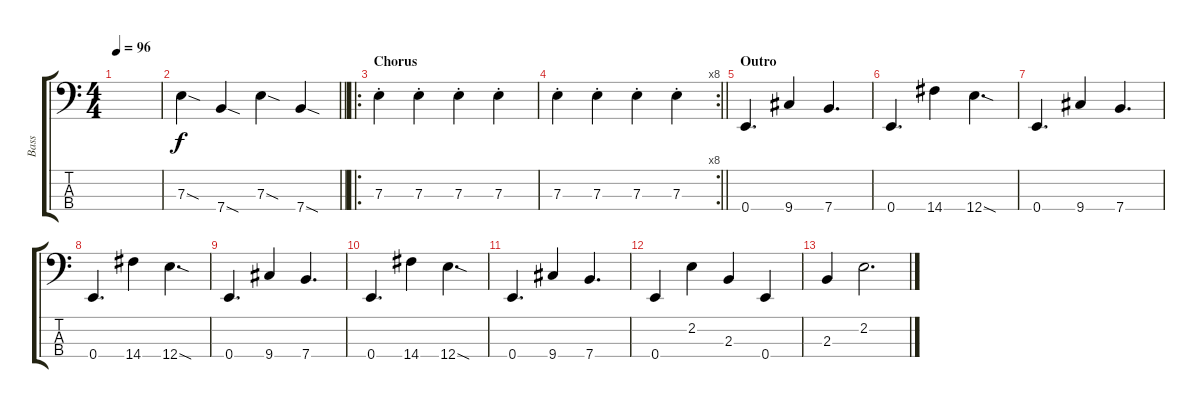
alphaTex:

\track ("Bass" "Bass") {instrument electricbassfinger}
\staff {score tabs}
\tuning (G2 D2 A1 E1) {hide}
\ts (4 4)
\tempo 96
\clef f4
\ks c
|
\barLineRight lightlight
7.3{sod}.4 7.4{sod}.4 7.3{sod}.4 7.4{sod}.4 |
\ro
\section ("" "Chorus")
7.3{st}.4 7.3{st}.4 7.3{st}.4 7.3{st}.4 |
\rc 8
\barLineRight lightlight
7.3{st}.4 7.3{st}.4 7.3{st}.4 7.3{st}.4 |
\section ("" "Outro")
0.4.4{d} 9.4.4 7.4.4{d} |
0.4.4{d} 14.4.4 12.4{sod}.4{d} |
0.4.4{d} 9.4.4 7.4.4{d} |
0.4.4{d} 14.4.4 12.4{sod}.4{d} |
0.4.4{d} 9.4.4 7.4.4{d} |
0.4.4{d} 14.4.4 12.4{sod}.4{d} |
0.4.4{d} 9.4.4 7.4.4{d} |
0.4.4 2.2.4 2.3.4 0.4.4 |
2.3.4 2.2.2{d}
